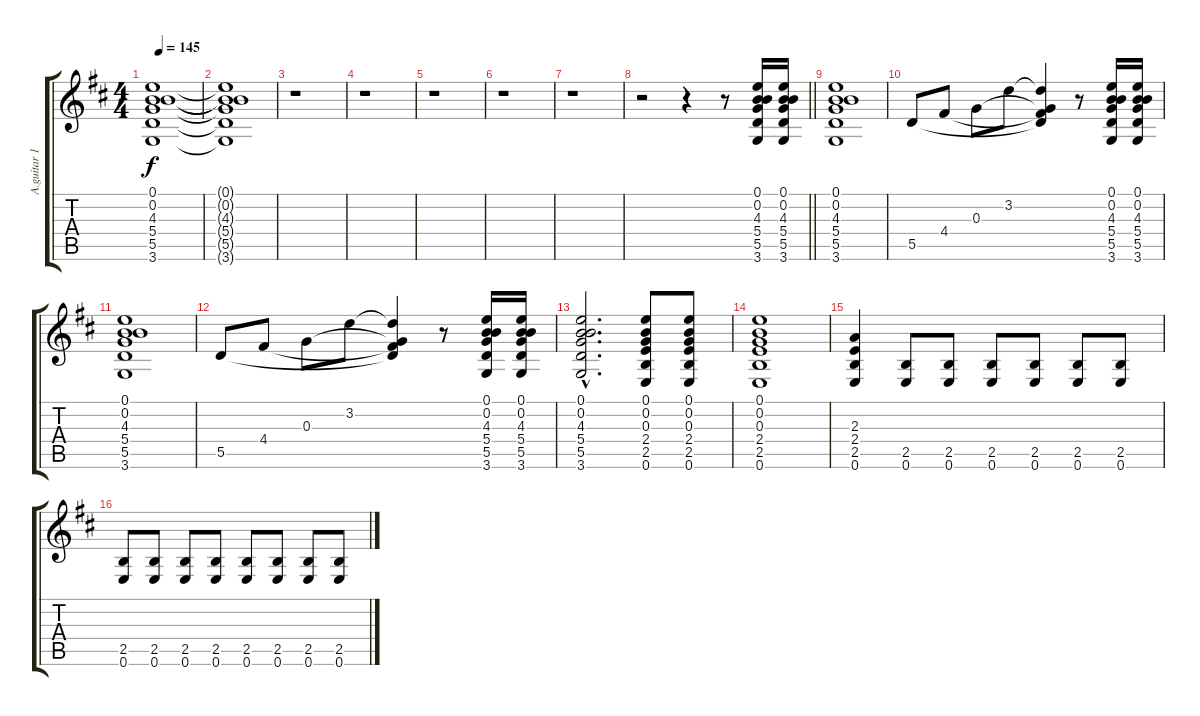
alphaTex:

\track ("A.guitar 1" "A.guitar 1") {instrument acousticguitarnylon}
\staff {score tabs}
\tuning (E4 B3 G3 D3 A2 E2) {hide}
\ts (4 4)
\tempo 145
\clef g2
\ks d
(0.1{t} 0.2{t} 4.3{t} 5.4{t} 5.5{t} 3.6{t}).1{dy f} |
(0.1{t} 0.2{t} 4.3{t} 5.4{t} 5.5{t} 3.6{t}).1 |
r.1 |
r.1 |
r.1 |
r.1 |
r.1 |
\barLineRight lightlight
r.2 r.4 r.8 (0.1 0.2 4.3 5.4 5.5 3.6).16 (0.1 0.2 4.3 5.4 5.5 3.6).16 |
(0.1 0.2 4.3 5.4 5.5 3.6).1 |
5.5.8 4.4.8 0.3.8 3.2.8 (3.2{t} 0.3{t} 4.4{t} 5.5{t}).4 r.8 (0.1 0.2 4.3 5.4 5.5 3.6).16 (0.1 0.2 4.3 5.4 5.5 3.6).16 |
(0.1 0.2 4.3 5.4 5.5 3.6).1 |
5.5.8 4.4.8 0.3.8 3.2.8 (3.2{t} 0.3{t} 4.4{t} 5.5{t}).4 r.8 (0.1 0.2 4.3 5.4 5.5 3.6).16 (0.1 0.2 4.3 5.4 5.5 3.6).16 |
(0.1{hac} 0.2{hac} 4.3{hac} 5.4{hac} 5.5{hac} 3.6{hac}).2{d} (0.1 0.2 0.3 2.4 2.5 0.6).8 (0.1 0.2 0.3 2.4 2.5 0.6).8 |
(0.1 0.2 0.3 2.4 2.5 0.6).1 |
(2.3 2.4 2.5 0.6).4 (2.5 0.6).8 (2.5 0.6).8 (2.5 0.6).8 (2.5 0.6).8 (2.5 0.6).8 (2.5 0.6).8 |
(2.5 0.6).8 (2.5 0.6).8 (2.5 0.6).8 (2.5 0.6).8 (2.5 0.6).8 (2.5 0.6).8 (2.5 0.6).8 (2.5 0.6).8
